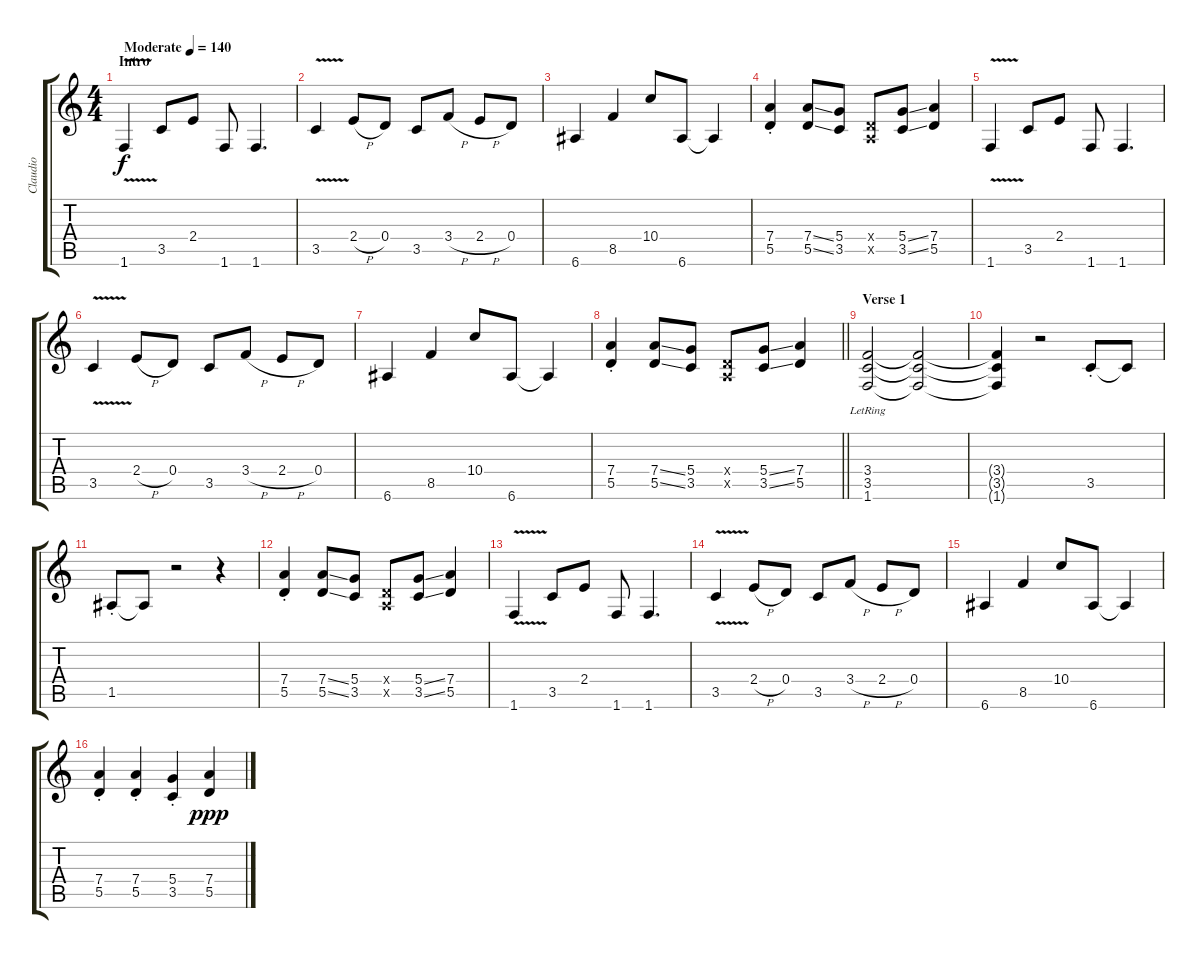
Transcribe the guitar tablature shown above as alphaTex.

\track ("Claudio" "Claudio") {instrument overdrivenguitar}
\staff {score tabs}
\tuning (E4 B3 G3 D3 A2 E2) {hide}
\ts (4 4)
\section ("" "Intro")
\tempo (140 "Moderate")
\clef g2
\ks c
1.6{v}.4{dy f instrument overdrivenguitar} 3.5.8 2.4.8 1.6.8 1.6.4{d} |
3.5{v}.4 2.4{h}.8 0.4.8 3.5.8 3.4{h}.8 2.4{h}.8 0.4.8 |
6.6.4 8.5.4 10.4.8 6.6.8 6.6{t}.4 |
(7.4{st} 5.5{st}).4 (7.4{ss} 5.5{ss}).8 (5.4 3.5).8 (0.4{x} 0.5{x}).8 (5.4{ss} 3.5{ss}).8 (7.4 5.5).4 |
1.6{v}.4 3.5.8 2.4.8 1.6.8 1.6.4{d} |
3.5{v}.4 2.4{h}.8 0.4.8 3.5.8 3.4{h}.8 2.4{h}.8 0.4.8 |
6.6.4 8.5.4 10.4.8 6.6.8 6.6{t}.4 |
\barLineRight lightlight
(7.4{st} 5.5{st}).4 (7.4{ss} 5.5{ss}).8 (5.4 3.5).8 (0.4{x} 0.5{x}).8 (5.4{ss} 3.5{ss}).8 (7.4 5.5).4 |
\section ("" "Verse 1")
(3.4{lr} 3.5{lr} 1.6{lr}).2 (3.4{t} 3.5{t} 1.6{t}).2 |
(3.4{t} 3.5{t} 1.6{t}).4 r.2 3.5{st}.8 3.5{t}.8 |
1.5{st}.8 1.5{t}.8 r.2 r.4 |
(7.4{st} 5.5{st}).4 (7.4{ss} 5.5{ss}).8 (5.4 3.5).8 (0.4{x} 0.5{x}).8 (5.4{ss} 3.5{ss}).8 (7.4 5.5).4 |
1.6{v}.4 3.5.8 2.4.8 1.6.8 1.6.4{d} |
3.5{v}.4 2.4{h}.8 0.4.8 3.5.8 3.4{h}.8 2.4{h}.8 0.4.8 |
6.6.4 8.5.4 10.4.8 6.6.8 6.6{t}.4 |
(7.4{st} 5.5{st}).4 (7.4{st} 5.5{st}).4 (5.4{st} 3.5{st}).4 (7.4 5.5).4{dy ppp}
